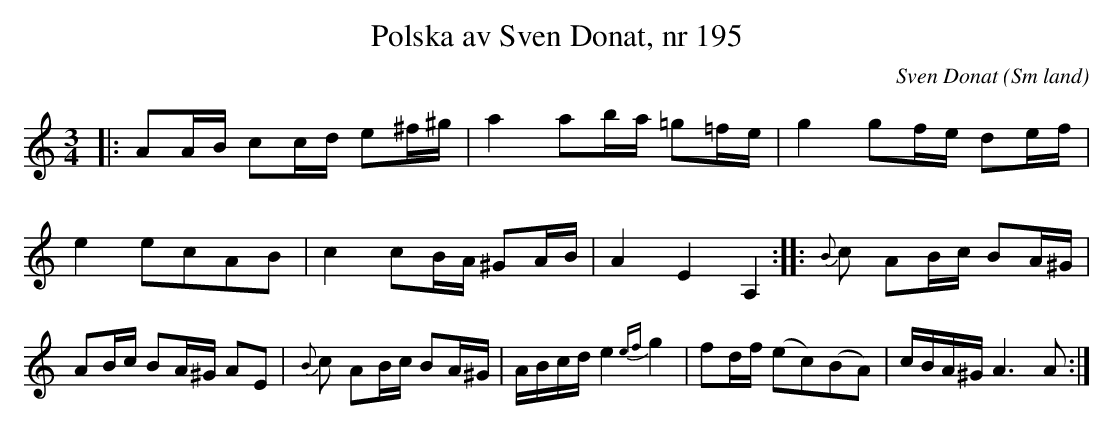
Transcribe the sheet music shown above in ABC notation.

X:1
T:Polska av Sven Donat, nr 195
T:
C:Sven Donat
O:Sm land
M:3/4
L:1/16
K:Am
|:A2AB c2cd e2^f^g | a4 a2ba =g2=fe | g4 g2fe d2ef |e4 e2c2A2B2 | c4 c2BA ^G2AB | A4 E4 A,4 :| |: {B}c2 A2Bc B2A^G | A2Bc B2A^G A2E2 | {B}c2  A2Bc B2A^G | ABcd e4 {ef}g4 | f2df (e2c2)(B2A2) | cBA^G A6 A2 :|
